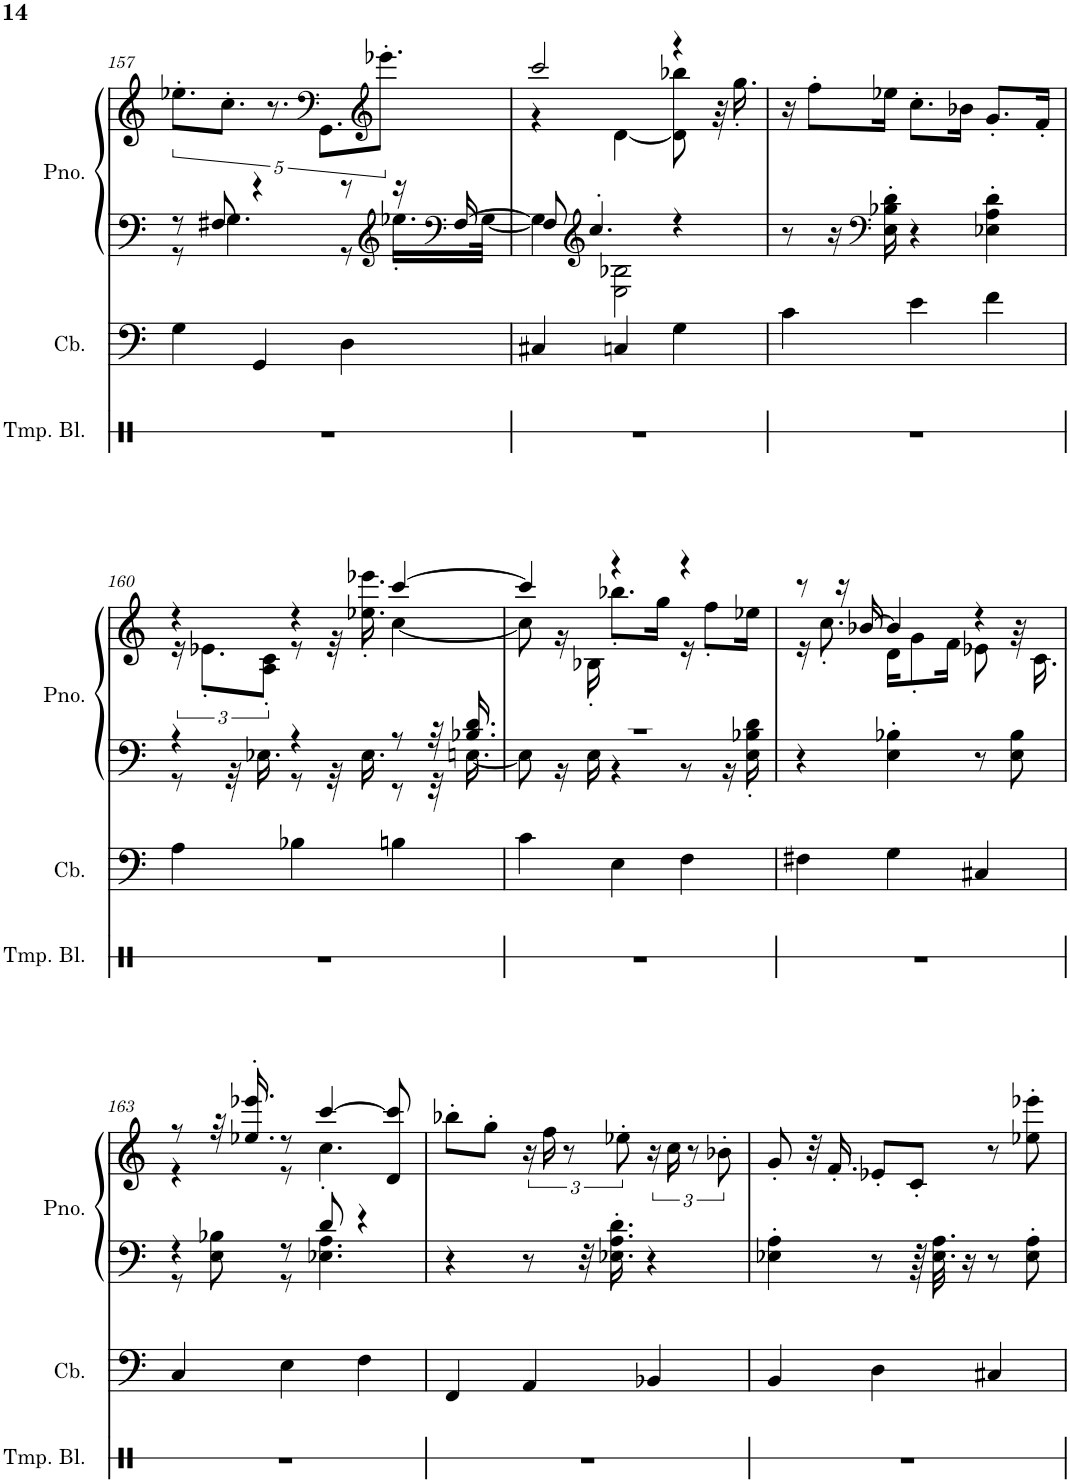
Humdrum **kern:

**kern	**kern	**kern	**kern
*part3	*part2	*part1	*part1
*staff4	*staff3	*staff2	*staff1
*I"Temple Blocks	*I"Contrabass	*I"Piano, untitled	*
*I'Tmp. Bl.	*I'Cb.	*I'Pno.	*
!!LO:PB:g=z
*clefX	*clefF4	*clefF4	*clefF4
*	*Trd7c12	*	*
*k[]	*k[]	*k[]	*k[]
*M3/4	*M3/4	*M3/4	*M3/4
=157	=157	=157	=157
*	*	*^	*
2.r	4G\	8r	8r	10.ee-X'\L
.	.	8F#X/	4.G\	.
.	.	.	.	10.cc'\J
.	4GG/	4r	.	.
.	.	.	.	10.r
*	*	*	*	*clefF4
.	.	.	.	[20GG\L
.	4D\	8r	8r	10GG\L]
*	*	*	*	*clefG2
.	.	.	.	10.eee-X'\J
*	*	*clefG2	*	*
.	.	16r	16.ee-X'\LL	.
*	*	*clefF4	*	*
.	.	[16F#/	.	.
.	.	.	[32G\JJk	.
=158	=158	=158	=158	=158
*	*	*	*	*^
2.r	4C#X/	8F#/]	4G\]	2ccc/	4r
*	*	*clefG2	*	*	*
.	.	4.cc'/	.	.	.
.	4Cn/	.	2E\ 2B-X\	.	[4d\
.	4G\	4r	.	4r	8d\] 8bb-X\
.	.	.	.	.	32r
.	.	.	.	.	16.gg'\
*	*	*v	*v	*	*
*	*	*	*v	*v
=159	=159	=159	=159
2.r	4c\	8r	16r
.	.	.	8ff'\L
.	.	16r	.
*	*	*clefF4	*
.	.	16E\' 16B-X\' 16d\'	16ee-X\Jk
.	4e\	4r	8.cc'\L
.	.	.	16b-X\Jk
.	4f\	4E-X\' 4A\' 4d\'	8.g'/L
.	.	.	16f'/Jk
!!LO:LB:g=z
=160	=160	=160	=160
*	*	*^	*^
2.r	4A\	4r	8r	4r	24r
.	.	.	.	.	12.e-X'\L
.	.	.	32r	.	.
.	.	.	16.E-X\	.	.
.	.	.	.	.	12A\' 12c\'J
.	4B-X\	4r	8r	4r	8r
.	.	.	32r	.	32r
.	.	.	16.E-\	.	16.ee-X\' 16.eee-X\'
.	4Bn\	8r	8r	[4ccc/	[4cc\
.	.	32r	32r	.	.
.	.	16.B-X/ 16.d/	[16.En\	.	.
=161	=161	=161	=161	=161	=161
2.r	4c\	2.r	8E\]	4ccc/]	8cc\]
.	.	.	16r	.	16r
.	.	.	16E\	.	16B-X'\
.	4E\	.	4r	4r	8.bb-X'\L
.	.	.	.	.	16gg\Jk
.	4F\	.	8r	4r	16r
.	.	.	.	.	8ff'\L
.	.	.	16r	.	.
.	.	.	16E\' 16B-X\' 16d\'	.	16ee-X\Jk
*	*	*v	*v	*	*
=162	=162	=162	=162	=162
2.r	4F#X\	4r	8r	16r
.	.	.	.	8.cc'\
.	.	.	16r	.
.	.	.	[16b-X/	.
.	4G\	4E\' 4B-X\'	4b-/]	16d\KL
.	.	.	.	8g'\
.	.	.	.	16f\Jk
.	4C#X/	8r	4r	8e-X\
.	.	8E\ 8B-\	.	32r
.	.	.	.	16.c\
!!LO:LB:g=z	!!
=163	=163	=163	=163	=163
*	*	*^	*	*
2.r	4C/	4r	8r	8r	4r
.	.	.	8E\ 8B-X\	32r	.
.	.	.	.	16.ee-X/' 16.eee-X/'	.
.	4E\	8r	8r	8r	8r
.	.	8d/	4.E-X\ 4.A\	[4ccc/	4.cc'\
.	4F\	4r	.	.	.
.	.	.	.	8d/ 8ccc/]	.
*	*	*v	*v	*	*
*	*	*	*v	*v
=164	=164	=164	=164
2.r	4FF/	4r	8bb-X'\L
.	.	.	8gg'\J
.	4AA/	8r	24r
.	.	.	24ff\
.	.	.	12r
.	.	32r	.
.	.	16.E-X\' 16.A\' 16.d\'	.
.	.	.	12ee-X'\
.	4BB-X/	4r	24r
.	.	.	24cc\
.	.	.	12r
.	.	.	12b-X'\
=165	=165	=165	=165
2.r	4BB/	4E-X\' 4A\'	8g'/
.	.	.	32r
.	.	.	16.f'/
.	4D\	8r	8e-X'/L
.	.	64r	8c'/J
.	.	32.E-\ 32.A\	.
.	.	16r	.
.	4C#X/	8r	8r
.	.	8E-\' 8A\'	8ee-X\' 8eee-X\'
=	=	=	=
*-	*-	*-	*-
